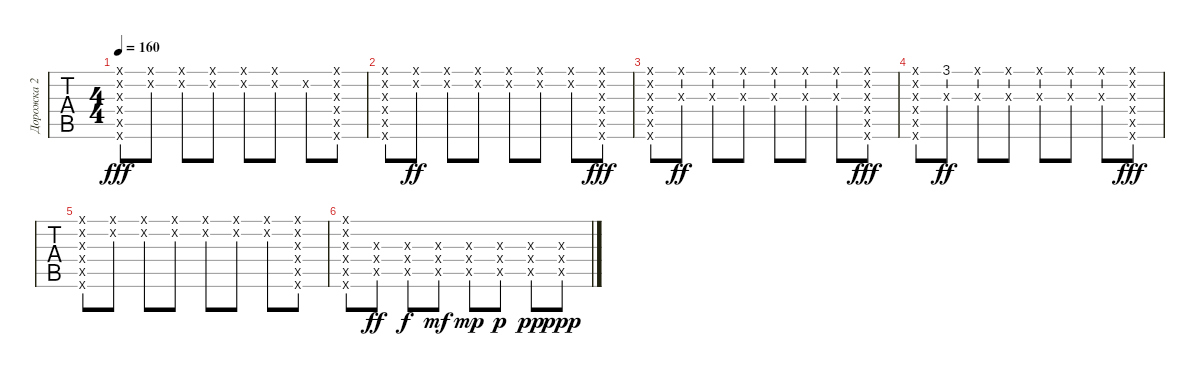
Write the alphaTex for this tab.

\track ("Дорожка 2" "Дорожка 2") {instrument acousticguitarsteel}
\staff {tabs}
\tuning (E4 B3 G3 D3 A2 E2) {hide}
\ts (4 4)
\tempo 160
\clef g2
\ks c
(7.1{x} 1.2{x} 2.3{x} 2.4{x} 0.5{x} 0.6{x}).8{dy fff} (7.1{x} 1.2{x}).8 (5.1{x} 1.2{x}).8 (3.1{x} 1.2{x}).8 (2.1{x} 1.2{x}).8 (0.1{x} 1.2{x}).8 4.2{x}.8 (5.1{x} 1.2{x} 2.3{x} 2.4{x} 0.5{x} 0.6{x}).8 |
(7.1{x} 8.2{x} 9.3{x} 9.4{x} 7.5{x} 7.6{x}).8{instrument tremolostrings} (5.1{x} 5.2{x}).8{dy ff} (3.1{x} 0.2{x}).8 (2.1{x} 0.2{x}).8 (0.1{x} 0.2{x}).8 (2.1{x} 0.2{x}).8 (3.1{x} 0.2{x}).8 (0.1{x} 0.2{x} 0.3{x} 2.4{x} 2.5{x} 0.6{x}).8{dy fff} |
(6.1{x} 2.2{x} 3.3{x} 4.4{x} 4.5{x} 2.6{x}).8{instrument tremolostrings} (5.1{x} 3.3{x}).8{dy ff} (3.1{x} 3.3{x}).8 (2.1{x} 3.3{x}).8 (0.1{x} 3.3{x}).8 (2.1{x} 3.3{x}).8 (3.1{x} 3.3{x}).8 (6.1{x} 2.2{x} 3.3{x} 4.4{x} 4.5{x} 2.6{x}).8{dy fff} |
(5.1{x} 2.2{x} 2.3{x} 2.4{x} 0.5{x} 0.6{x}).8 (3.1 2.3{x}).8{dy ff} (3.1{x} 2.3{x}).8 (3.1{x} 2.3{x}).8 (3.1{x} 2.3{x}).8 (3.1{x} 2.3{x}).8 (3.1{x} 2.3{x}).8 (3.1{x} 2.2{x} 2.3{x} 2.4{x} 0.5{x} 0.6{x}).8{dy fff} |
(2.1{x} 2.2{x} 3.3{x} 4.4{x} 4.5{x} 2.6{x}).8 (2.1{x} 2.2{x}).8 (2.1{x} 2.2{x}).8 (2.1{x} 2.2{x}).8 (2.1{x} 2.2{x}).8 (2.1{x} 2.2{x}).8 (2.1{x} 2.2{x}).8 (2.1{x} 2.2{x} 3.3{x} 4.4{x} 4.5{x} 2.6{x}).8 |
(2.1{x} 3.2{x} 4.3{x} 4.4{x} 2.5{x} 2.6{x}).8 (4.3{x} 4.4{x} 2.5{x}).8{dy ff} (4.3{x} 4.4{x} 2.5{x}).8{dy f} (4.3{x} 4.4{x} 2.5{x}).8{dy mf} (4.3{x} 4.4{x} 2.5{x}).8{dy mp} (4.3{x} 4.4{x} 2.5{x}).8{dy p} (4.3{x} 4.4{x} 2.5{x}).8{dy pp} (4.3{x} 4.4{x} 2.5{x}).8{dy ppp}
